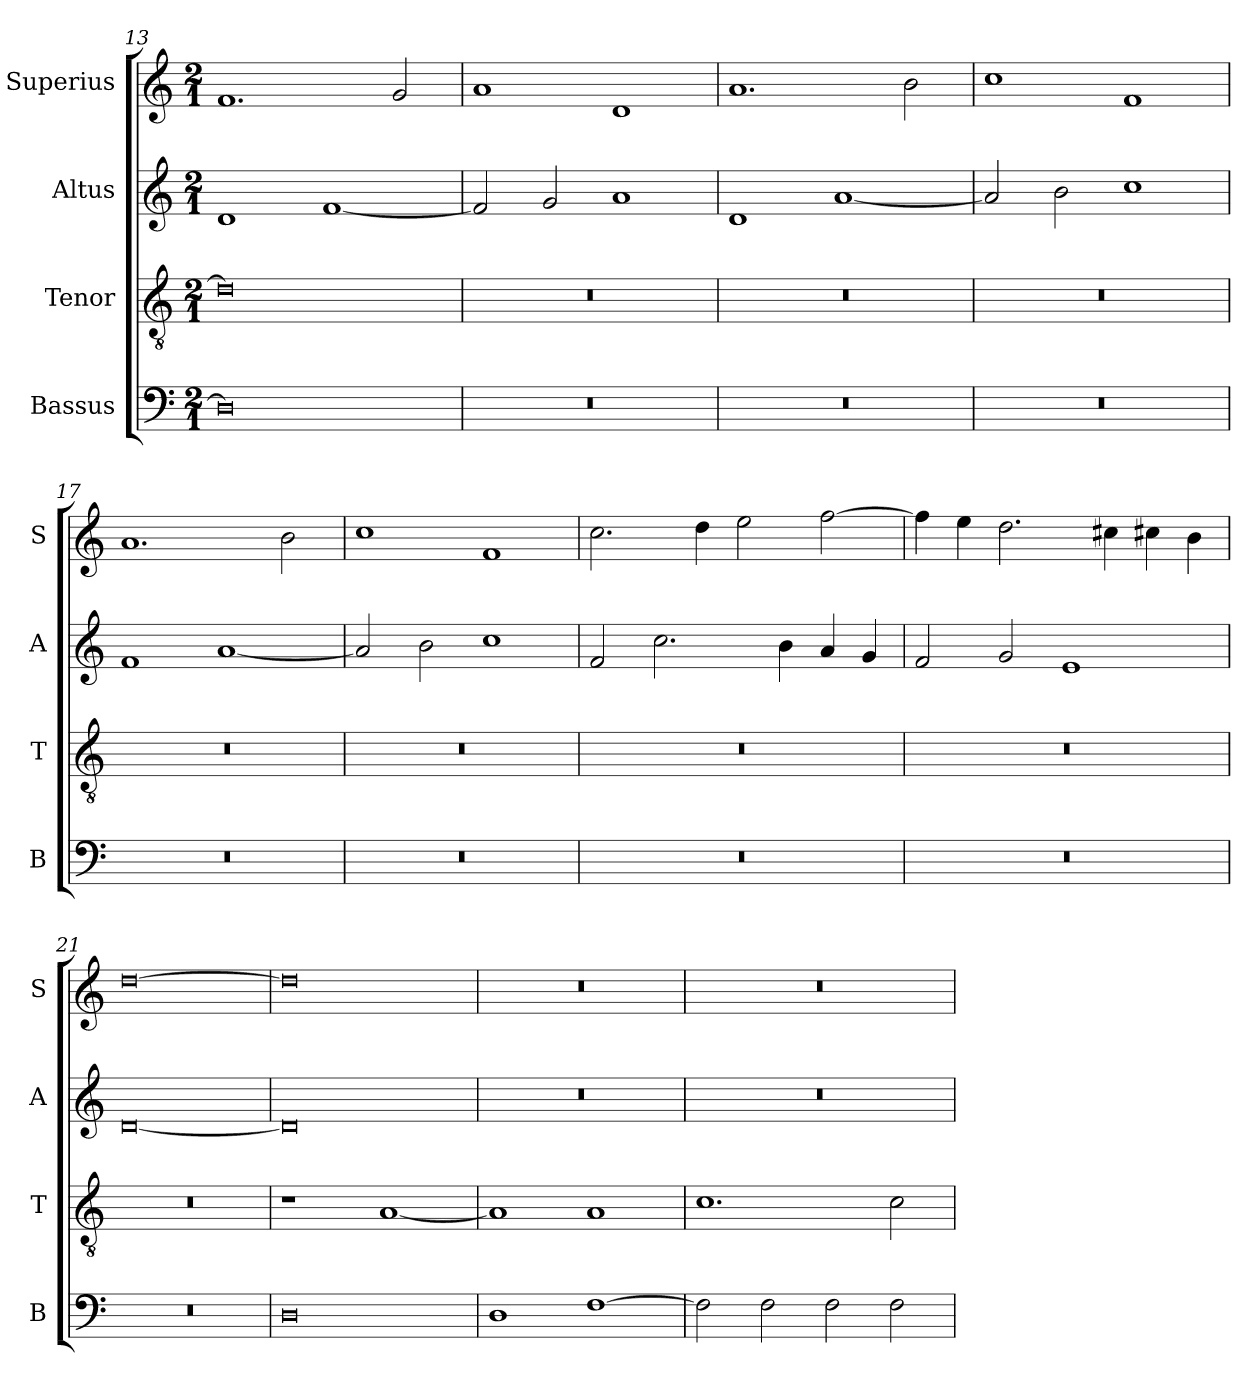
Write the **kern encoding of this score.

**kern	**kern	**kern	**kern
*part4	*part3	*part2	*part1
*staff4	*staff3	*staff2	*staff1
*I"Bassus	*I"Tenor	*I"Altus	*I"Superius
*I'B	*I'T	*I'A	*I'S
*clefF4	*clefGv2	*clefG2	*clefG2
*k[]	*k[]	*k[]	*k[]
*M2/1	*M2/1	*M2/1	*M2/1
=13	=13	=13	=13
0D]	0d]	1d	1.f
.	.	[1f	.
.	.	.	2g/
=14	=14	=14	=14
0r	0r	2f/]	1a
.	.	2g/	.
.	.	1a	1d
=15	=15	=15	=15
0r	0r	1d	1.a
.	.	[1a	.
.	.	.	2b\
=16	=16	=16	=16
0r	0r	2a/]	1cc
.	.	2b\	.
.	.	1cc	1f
=17	=17	=17	=17
0r	0r	1f	1.a
.	.	[1a	.
.	.	.	2b\
=18	=18	=18	=18
0r	0r	2a/]	1cc
.	.	2b\	.
.	.	1cc	1f
=19	=19	=19	=19
0r	0r	2f/	2.cc\
.	.	2.cc\	.
.	.	.	4dd\
.	.	.	2ee\
.	.	4b\	.
.	.	4a/	[2ff\
.	.	4g/	.
=20	=20	=20	=20
0r	0r	2f/	4ff\]
.	.	.	4ee\
.	.	2g/	2.dd\
.	.	1e	.
.	.	.	4cc#X\
.	.	.	4cc#X\
.	.	.	4b\
=21	=21	=21	=21
0r	0r	[0d	[0dd
=22	=22	=22	=22
0D	1r	0d]	0dd]
.	[1A	.	.
=23	=23	=23	=23
1D	1A]	0r	0r
[1F	1A	.	.
=24	=24	=24	=24
2F\]	1.c	0r	0r
2F\	.	.	.
2F\	.	.	.
2F\	2c\	.	.
=	=	=	=
*-	*-	*-	*-
